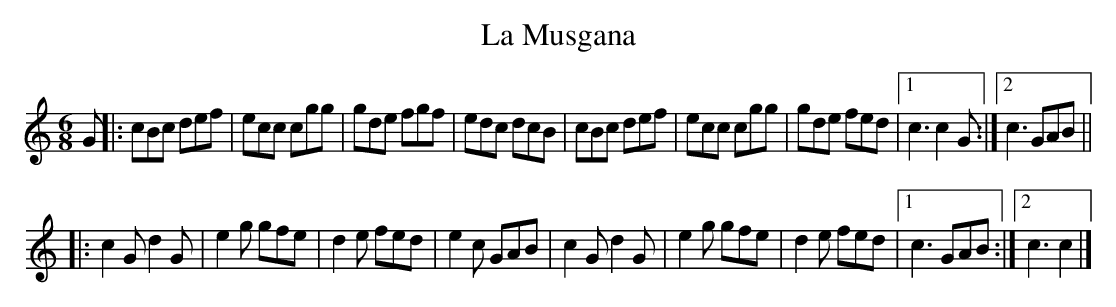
X:1
T:La Musgana
M:6/8
L:1/8
K:C
G |:\
cBc def | ecc cgg | gde fgf | edc dcB |\
cBc def | ecc cgg | gde fed |1 c3 c2G :|2 c3 GAB ||
|:\
c2G d2G | e2g gfe | d2e fed | e2c GAB |\
c2G d2G | e2g gfe | d2e fed |1 c3 GAB :|2 c3c2 |]
